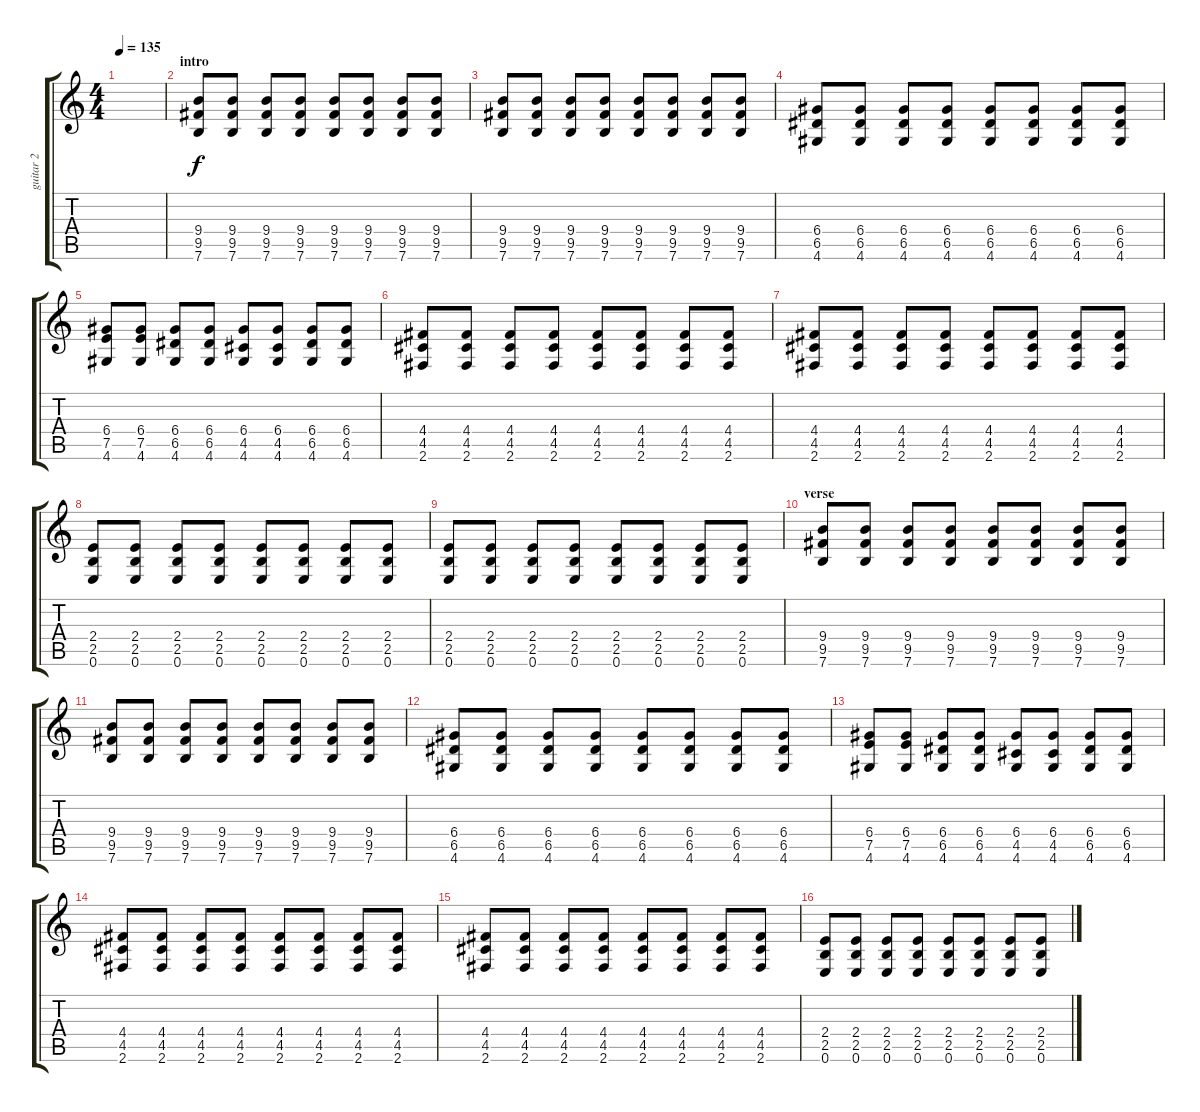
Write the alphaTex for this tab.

\track ("guitar 2" "guitar 2") {instrument overdrivenguitar}
\staff {score tabs}
\tuning (E4 B3 G3 D3 A2 E2) {hide}
\ts (4 4)
\tempo 135
\clef g2
\ks c
|
\section ("" "intro")
(9.4 9.5 7.6).8 (9.4 9.5 7.6).8 (9.4 9.5 7.6).8 (9.4 9.5 7.6).8 (9.4 9.5 7.6).8 (9.4 9.5 7.6).8 (9.4 9.5 7.6).8 (9.4 9.5 7.6).8 |
(9.4 9.5 7.6).8 (9.4 9.5 7.6).8 (9.4 9.5 7.6).8 (9.4 9.5 7.6).8 (9.4 9.5 7.6).8 (9.4 9.5 7.6).8 (9.4 9.5 7.6).8 (9.4 9.5 7.6).8 |
(6.4 6.5 4.6).8 (6.4 6.5 4.6).8 (6.4 6.5 4.6).8 (6.4 6.5 4.6).8 (6.4 6.5 4.6).8 (6.4 6.5 4.6).8 (6.4 6.5 4.6).8 (6.4 6.5 4.6).8 |
(6.4 7.5 4.6).8 (6.4 7.5 4.6).8 (6.4 6.5 4.6).8 (6.4 6.5 4.6).8 (6.4 4.5 4.6).8 (6.4 4.5 4.6).8 (6.4 6.5 4.6).8 (6.4 6.5 4.6).8 |
(4.4 4.5 2.6).8 (4.4 4.5 2.6).8 (4.4 4.5 2.6).8 (4.4 4.5 2.6).8 (4.4 4.5 2.6).8 (4.4 4.5 2.6).8 (4.4 4.5 2.6).8 (4.4 4.5 2.6).8 |
(4.4 4.5 2.6).8 (4.4 4.5 2.6).8 (4.4 4.5 2.6).8 (4.4 4.5 2.6).8 (4.4 4.5 2.6).8 (4.4 4.5 2.6).8 (4.4 4.5 2.6).8 (4.4 4.5 2.6).8 |
(2.4 2.5 0.6).8 (2.4 2.5 0.6).8 (2.4 2.5 0.6).8 (2.4 2.5 0.6).8 (2.4 2.5 0.6).8 (2.4 2.5 0.6).8 (2.4 2.5 0.6).8 (2.4 2.5 0.6).8 |
(2.4 2.5 0.6).8 (2.4 2.5 0.6).8 (2.4 2.5 0.6).8 (2.4 2.5 0.6).8 (2.4 2.5 0.6).8 (2.4 2.5 0.6).8 (2.4 2.5 0.6).8 (2.4 2.5 0.6).8 |
\section ("" "verse")
(9.4 9.5 7.6).8 (9.4 9.5 7.6).8 (9.4 9.5 7.6).8 (9.4 9.5 7.6).8 (9.4 9.5 7.6).8 (9.4 9.5 7.6).8 (9.4 9.5 7.6).8 (9.4 9.5 7.6).8 |
(9.4 9.5 7.6).8 (9.4 9.5 7.6).8 (9.4 9.5 7.6).8 (9.4 9.5 7.6).8 (9.4 9.5 7.6).8 (9.4 9.5 7.6).8 (9.4 9.5 7.6).8 (9.4 9.5 7.6).8 |
(6.4 6.5 4.6).8 (6.4 6.5 4.6).8 (6.4 6.5 4.6).8 (6.4 6.5 4.6).8 (6.4 6.5 4.6).8 (6.4 6.5 4.6).8 (6.4 6.5 4.6).8 (6.4 6.5 4.6).8 |
(6.4 7.5 4.6).8 (6.4 7.5 4.6).8 (6.4 6.5 4.6).8 (6.4 6.5 4.6).8 (6.4 4.5 4.6).8 (6.4 4.5 4.6).8 (6.4 6.5 4.6).8 (6.4 6.5 4.6).8 |
(4.4 4.5 2.6).8 (4.4 4.5 2.6).8 (4.4 4.5 2.6).8 (4.4 4.5 2.6).8 (4.4 4.5 2.6).8 (4.4 4.5 2.6).8 (4.4 4.5 2.6).8 (4.4 4.5 2.6).8 |
(4.4 4.5 2.6).8 (4.4 4.5 2.6).8 (4.4 4.5 2.6).8 (4.4 4.5 2.6).8 (4.4 4.5 2.6).8 (4.4 4.5 2.6).8 (4.4 4.5 2.6).8 (4.4 4.5 2.6).8 |
(2.4 2.5 0.6).8 (2.4 2.5 0.6).8 (2.4 2.5 0.6).8 (2.4 2.5 0.6).8 (2.4 2.5 0.6).8 (2.4 2.5 0.6).8 (2.4 2.5 0.6).8 (2.4 2.5 0.6).8
